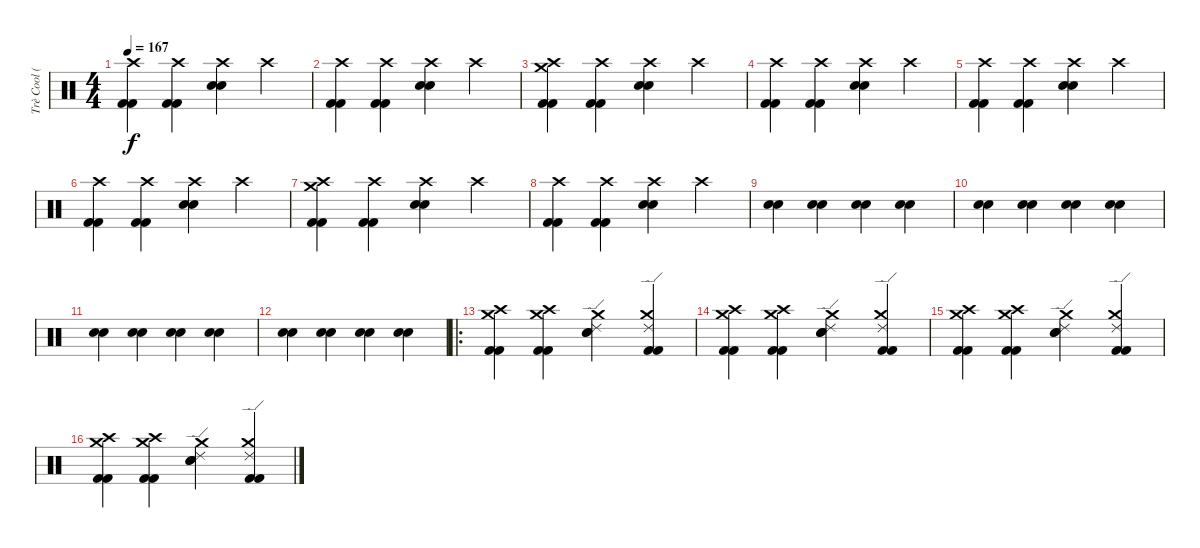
\track ("Trè Cool (Drums)" "Trè Cool (") {instrument percussion}
\staff {score}
\articulation defaults
\ts (4 4)
\tempo 167
\clef neutral
\ks c
("Crash high (hit)" "Kick (hit) 2" "Kick (hit) 2").4{dy f} ("Crash high (hit)" "Kick (hit) 2" "Kick (hit) 2").4 ("Crash high (hit)" "Snare (hit) 2" "Snare (hit) 2").4 "Crash high (hit)".4 |
("Crash high (hit)" "Kick (hit) 2" "Kick (hit) 2").4 ("Crash high (hit)" "Kick (hit) 2" "Kick (hit) 2").4 ("Crash high (hit)" "Snare (hit) 2" "Snare (hit) 2").4 "Crash high (hit)".4 |
("Crash medium (hit)" "Crash high (hit)" "Kick (hit) 2" "Kick (hit) 2").4 ("Crash high (hit)" "Kick (hit) 2" "Kick (hit) 2").4 ("Crash high (hit)" "Snare (hit) 2" "Snare (hit) 2").4 "Crash high (hit)".4 |
("Crash high (hit)" "Kick (hit) 2" "Kick (hit) 2").4 ("Crash high (hit)" "Kick (hit) 2" "Kick (hit) 2").4 ("Crash high (hit)" "Snare (hit) 2" "Snare (hit) 2").4 "Crash high (hit)".4 |
("Crash high (hit)" "Kick (hit) 2" "Kick (hit) 2").4 ("Crash high (hit)" "Kick (hit) 2" "Kick (hit) 2").4 ("Crash high (hit)" "Snare (hit) 2" "Snare (hit) 2").4 "Crash high (hit)".4 |
("Crash high (hit)" "Kick (hit) 2" "Kick (hit) 2").4 ("Crash high (hit)" "Kick (hit) 2" "Kick (hit) 2").4 ("Crash high (hit)" "Snare (hit) 2" "Snare (hit) 2").4 "Crash high (hit)".4 |
("Crash medium (hit)" "Crash high (hit)" "Kick (hit) 2" "Kick (hit) 2").4 ("Crash high (hit)" "Kick (hit) 2" "Kick (hit) 2").4 ("Crash high (hit)" "Snare (hit) 2" "Snare (hit) 2").4 "Crash high (hit)".4 |
("Crash high (hit)" "Kick (hit) 2" "Kick (hit) 2").4 ("Crash high (hit)" "Kick (hit) 2" "Kick (hit) 2").4 ("Crash high (hit)" "Snare (hit) 2" "Snare (hit) 2").4 "Crash high (hit)".4 |
("Snare (hit) 2" "Snare (hit) 2").4 ("Snare (hit) 2" "Snare (hit) 2").4 ("Snare (hit) 2" "Snare (hit) 2").4 ("Snare (hit) 2" "Snare (hit) 2").4 |
("Snare (hit) 2" "Snare (hit) 2").4 ("Snare (hit) 2" "Snare (hit) 2").4 ("Snare (hit) 2" "Snare (hit) 2").4 ("Snare (hit) 2" "Snare (hit) 2").4 |
("Snare (hit) 2" "Snare (hit) 2").4 ("Snare (hit) 2" "Snare (hit) 2").4 ("Snare (hit) 2" "Snare (hit) 2").4 ("Snare (hit) 2" "Snare (hit) 2").4 |
("Snare (hit) 2" "Snare (hit) 2").4 ("Snare (hit) 2" "Snare (hit) 2").4 ("Snare (hit) 2" "Snare (hit) 2").4 ("Snare (hit) 2" "Snare (hit) 2").4 |
\ro
("Crash medium (hit)" "Crash high (hit)" "Kick (hit) 2" "Kick (hit) 2").4 ("Crash medium (hit)" "Crash high (hit)" "Kick (hit) 2" "Kick (hit) 2").4 ("Crash medium (hit)" "Ride (edge) 2" "Snare (hit) 2" "Snare (hit) 2").4 ("Crash medium (hit)" "Ride (edge) 2" "Kick (hit) 2" "Kick (hit) 2").4 |
("Crash medium (hit)" "Crash high (hit)" "Kick (hit) 2" "Kick (hit) 2").4 ("Crash medium (hit)" "Crash high (hit)" "Kick (hit) 2" "Kick (hit) 2").4 ("Crash medium (hit)" "Ride (edge) 2" "Snare (hit) 2" "Snare (hit) 2").4 ("Crash medium (hit)" "Ride (edge) 2" "Kick (hit) 2" "Kick (hit) 2").4 |
("Crash medium (hit)" "Crash high (hit)" "Kick (hit) 2" "Kick (hit) 2").4 ("Crash medium (hit)" "Crash high (hit)" "Kick (hit) 2" "Kick (hit) 2").4 ("Crash medium (hit)" "Ride (edge) 2" "Snare (hit) 2" "Snare (hit) 2").4 ("Crash medium (hit)" "Ride (edge) 2" "Kick (hit) 2" "Kick (hit) 2").4 |
("Crash medium (hit)" "Crash high (hit)" "Kick (hit) 2" "Kick (hit) 2").4 ("Crash medium (hit)" "Crash high (hit)" "Kick (hit) 2" "Kick (hit) 2").4 ("Crash medium (hit)" "Ride (edge) 2" "Snare (hit) 2" "Snare (hit) 2").4 ("Crash medium (hit)" "Ride (edge) 2" "Kick (hit) 2" "Kick (hit) 2").4
